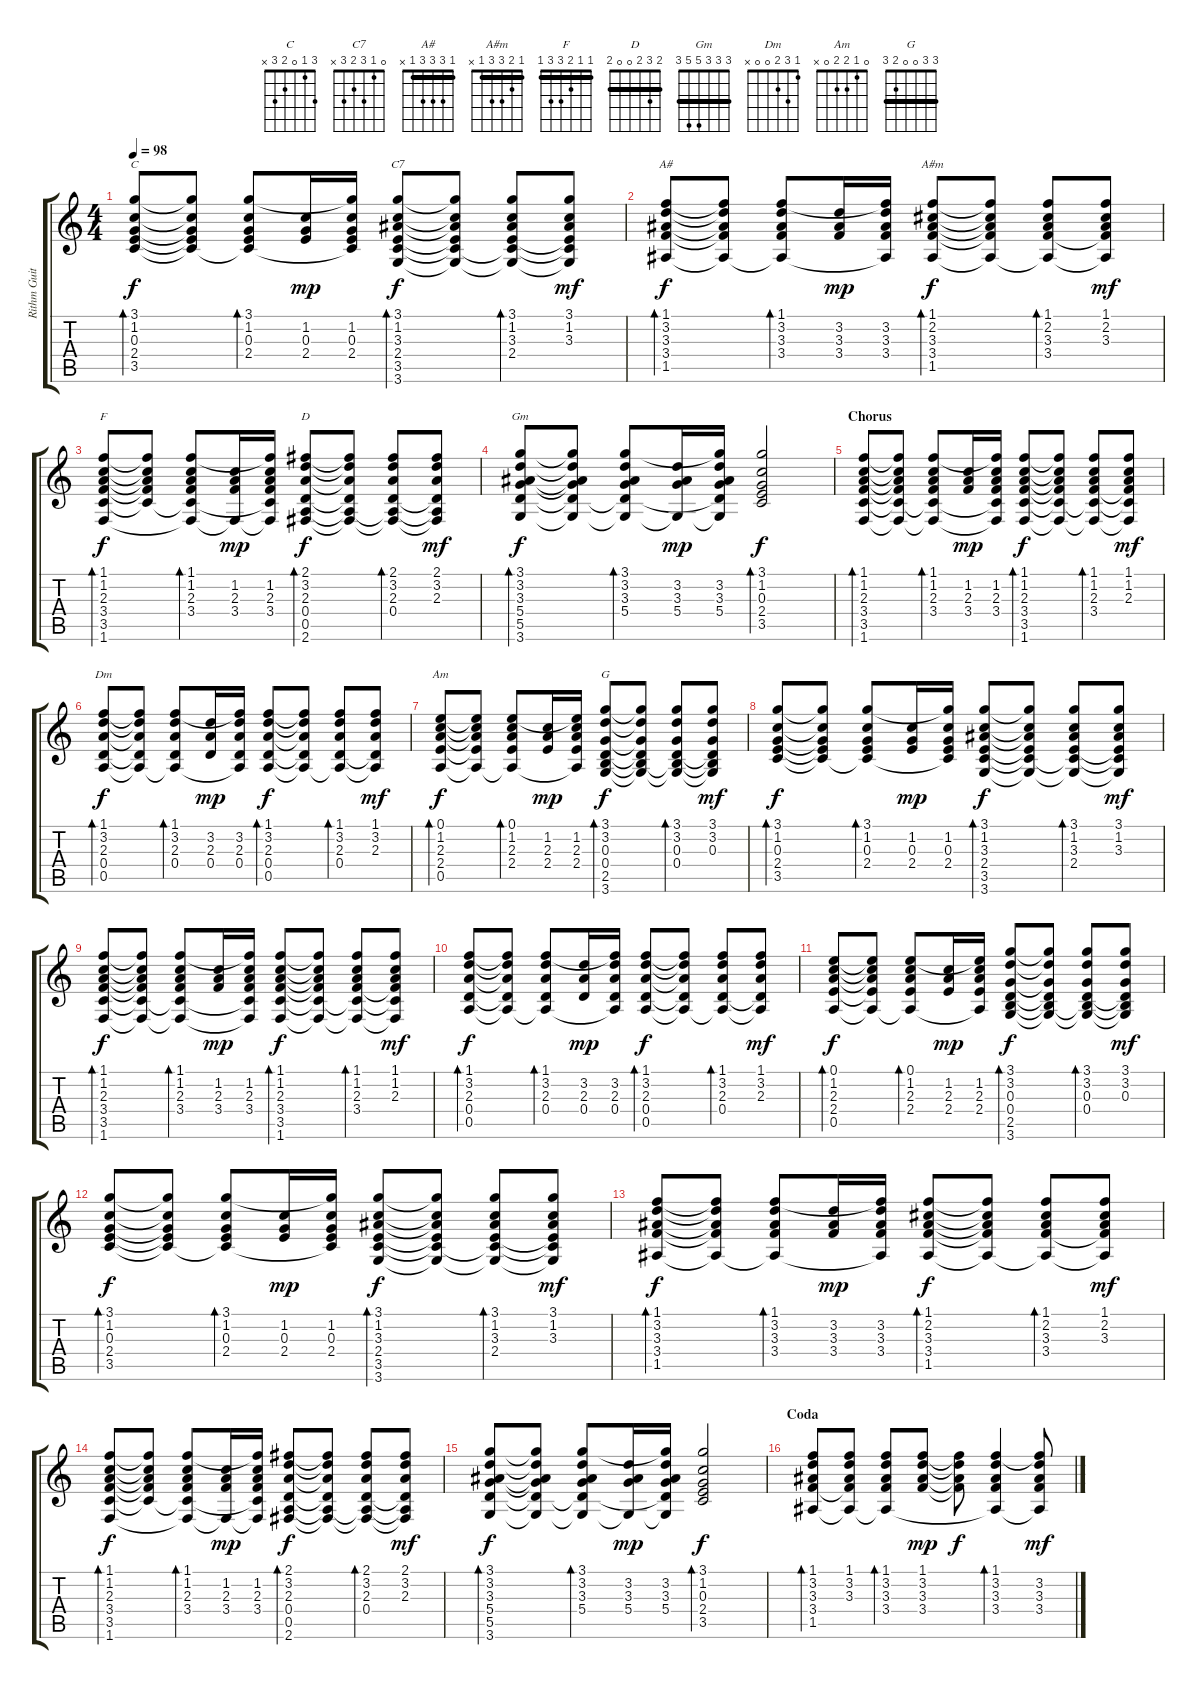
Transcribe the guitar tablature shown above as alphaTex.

\track ("Rithm Guitar (Steel)" "Rithm Guit") {instrument acousticguitarsteel}
\staff {score tabs}
\tuning (E4 B3 G3 D3 A2 E2) {hide}
\chord ("C" 3 1 0 2 3 x)
\chord ("C7" 0 1 3 2 3 x)
\chord ("A#" 1 3 3 3 1 x) {barre 1}
\chord ("A#m" 1 2 3 3 1 x) {barre 1}
\chord ("F" 1 1 2 3 3 1) {barre 1}
\chord ("D" 2 3 2 0 0 2) {barre 2}
\chord ("Gm" 3 3 3 5 5 3) {barre 3}
\chord ("Dm" 1 3 2 0 0 x)
\chord ("Am" 0 1 2 2 0 x)
\chord ("G" 3 3 0 0 2 3) {barre 3}
\ts (4 4)
\tempo 98
\clef g2
\ks c
(3.1 1.2 0.3 2.4 3.5).8{bd 60 ch "C" dy f} (3.1{t} 1.2{t} 0.3{t} 2.4{t} 3.5{t}).8 (3.1 1.2 0.3 2.4 3.5{t}).8{bd 30} (1.2 0.3 2.4).16{dy mp} (3.1{t} 1.2 0.3 2.4 3.5{t}).16 (3.1 1.2 3.3 2.4 3.5 3.6).8{bd 60 ch "C7" dy f} (3.1{t} 1.2{t} 3.3{t} 2.4{t} 3.5{t} 3.6{t}).8 (3.1 1.2 3.3 2.4 3.5{t} 3.6{t}).8{bd 30} (3.1 1.2 3.3 2.4{t} 3.5{t} 3.6{t}).8{dy mf} |
(1.1 3.2 3.3 3.4 1.5).8{bd 60 ch "A#" dy f} (1.1{t} 3.2{t} 3.3{t} 3.4{t} 1.5{t}).8 (1.1 3.2 3.3 3.4 1.5{t}).8{bd 30} (3.2 3.3 3.4).16{dy mp} (1.1{t} 3.2 3.3 3.4 1.5{t}).16 (1.1 2.2 3.3 3.4 1.5).8{bd 60 ch "A#m" dy f} (1.1{t} 2.2{t} 3.3{t} 3.4{t} 1.5{t}).8 (1.1 2.2 3.3 3.4 1.5{t}).8{bd 30} (1.1 2.2 3.3 3.4{t} 1.5{t}).8{dy mf} |
(1.1 1.2 2.3 3.4 3.5 1.6).8{bd 60 ch "F" dy f} (1.1{t} 1.2{t} 2.3{t} 3.4{t} 3.5{t}).8 (1.1 1.2 2.3 3.4 3.5{t} 1.6{t}).8{bd 30} (1.2 2.3 3.4 1.6{t}).16{dy mp} (1.1{t} 1.2 2.3 3.4 3.5{t} 1.6{t}).16 (2.1 3.2 2.3 0.4 0.5 2.6).8{bd 60 ch "D" dy f} (2.1{t} 3.2{t} 2.3{t} 0.4{t} 0.5{t} 2.6{t}).8 (2.1 3.2 2.3 0.4 0.5{t} 2.6{t}).8{bd 30} (2.1 3.2 2.3 0.4{t} 0.5{t} 2.6{t}).8{dy mf} |
(3.1 3.2 3.3 5.4 5.5 3.6).8{bd 60 ch "Gm" dy f} (3.1{t} 3.2{t} 3.3{t} 5.4{t} 5.5{t} 3.6{t}).8 (3.1 3.2 3.3 5.4 5.5{t} 3.6{t}).8{bd 30} (3.2 3.3 5.4 3.6{t}).16{dy mp} (3.1{t} 3.2 3.3 5.4 5.5{t} 3.6{t}).16 (3.1 1.2 0.3 2.4 3.5).2{bd 60 dy f} |
\section ("" "Chorus")
(1.1 1.2 2.3 3.4 3.5 1.6).8{bd 60} (1.1{t} 1.2{t} 2.3{t} 3.4{t} 3.5{t} 1.6{t}).8 (1.1 1.2 2.3 3.4 3.5{t} 1.6{t}).8{bd 30} (1.2 2.3 3.4).16{dy mp} (1.1{t} 1.2 2.3 3.4 3.5{t} 1.6{t}).16 (1.1 1.2 2.3 3.4 3.5 1.6).8{bd 60 dy f} (1.1{t} 1.2{t} 2.3{t} 3.4{t} 3.5{t} 1.6{t}).8 (1.1 1.2 2.3 3.4 3.5{t} 1.6{t}).8{bd 30} (1.1 1.2 2.3 3.4{t} 3.5{t} 1.6{t}).8{dy mf} |
(1.1 3.2 2.3 0.4 0.5).8{bd 60 ch "Dm" dy f} (1.1{t} 3.2{t} 2.3{t} 0.4{t} 0.5{t}).8 (1.1 3.2 2.3 0.4 0.5{t}).8{bd 30} (3.2 2.3 0.4).16{dy mp} (1.1{t} 3.2 2.3 0.4 0.5{t}).16 (1.1 3.2 2.3 0.4 0.5).8{bd 60 dy f} (1.1{t} 3.2{t} 2.3{t} 0.4{t} 0.5{t}).8 (1.1 3.2 2.3 0.4 0.5{t}).8{bd 30} (1.1 3.2 2.3 0.4{t} 0.5{t}).8{dy mf} |
(0.1 1.2 2.3 2.4 0.5).8{bd 60 ch "Am" dy f} (0.1{t} 1.2{t} 2.3{t} 2.4{t} 0.5{t}).8 (0.1 1.2 2.3 2.4 0.5{t}).8{bd 30} (1.2 2.3 2.4).16{dy mp} (0.1{t} 1.2 2.3 2.4 0.5{t}).16 (3.1 3.2 0.3 0.4 2.5 3.6).8{bd 60 ch "G" dy f} (3.1{t} 3.2{t} 0.3{t} 0.4{t} 2.5{t} 3.6{t}).8 (3.1 3.2 0.3 0.4 2.5{t} 3.6{t}).8{bd 30} (3.1 3.2 0.3 0.4{t} 2.5{t} 3.6{t}).8{dy mf} |
(3.1 1.2 0.3 2.4 3.5).8{bd 60 dy f} (3.1{t} 1.2{t} 0.3{t} 2.4{t} 3.5{t}).8 (3.1 1.2 0.3 2.4 3.5{t}).8{bd 30} (1.2 0.3 2.4).16{dy mp} (3.1{t} 1.2 0.3 2.4 3.5{t}).16 (3.1 1.2 3.3 2.4 3.5 3.6).8{bd 60 dy f} (3.1{t} 1.2{t} 3.3{t} 2.4{t} 3.5{t} 3.6{t}).8 (3.1 1.2 3.3 2.4 3.5{t} 3.6{t}).8{bd 30} (3.1 1.2 3.3 2.4{t} 3.5{t} 3.6{t}).8{dy mf} |
(1.1 1.2 2.3 3.4 3.5 1.6).8{bd 60 dy f} (1.1{t} 1.2{t} 2.3{t} 3.4{t} 3.5{t} 1.6{t}).8 (1.1 1.2 2.3 3.4 3.5{t} 1.6{t}).8{bd 30} (1.2 2.3 3.4).16{dy mp} (1.1{t} 1.2 2.3 3.4 3.5{t} 1.6{t}).16 (1.1 1.2 2.3 3.4 3.5 1.6).8{bd 60 dy f} (1.1{t} 1.2{t} 2.3{t} 3.4{t} 3.5{t} 1.6{t}).8 (1.1 1.2 2.3 3.4 3.5{t} 1.6{t}).8{bd 30} (1.1 1.2 2.3 3.4{t} 3.5{t} 1.6{t}).8{dy mf} |
(1.1 3.2 2.3 0.4 0.5).8{bd 60 dy f} (1.1{t} 3.2{t} 2.3{t} 0.4{t} 0.5{t}).8 (1.1 3.2 2.3 0.4 0.5{t}).8{bd 30} (3.2 2.3 0.4).16{dy mp} (1.1{t} 3.2 2.3 0.4 0.5{t}).16 (1.1 3.2 2.3 0.4 0.5).8{bd 60 dy f} (1.1{t} 3.2{t} 2.3{t} 0.4{t} 0.5{t}).8 (1.1 3.2 2.3 0.4 0.5{t}).8{bd 30} (1.1 3.2 2.3 0.4{t} 0.5{t}).8{dy mf} |
(0.1 1.2 2.3 2.4 0.5).8{bd 60 dy f} (0.1{t} 1.2{t} 2.3{t} 2.4{t} 0.5{t}).8 (0.1 1.2 2.3 2.4 0.5{t}).8{bd 30} (1.2 2.3 2.4).16{dy mp} (0.1{t} 1.2 2.3 2.4 0.5{t}).16 (3.1 3.2 0.3 0.4 2.5 3.6).8{bd 60 dy f} (3.1{t} 3.2{t} 0.3{t} 0.4{t} 2.5{t} 3.6{t}).8 (3.1 3.2 0.3 0.4 2.5{t} 3.6{t}).8{bd 30} (3.1 3.2 0.3 0.4{t} 2.5{t} 3.6{t}).8{dy mf} |
(3.1 1.2 0.3 2.4 3.5).8{bd 60 dy f} (3.1{t} 1.2{t} 0.3{t} 2.4{t} 3.5{t}).8 (3.1 1.2 0.3 2.4 3.5{t}).8{bd 30} (1.2 0.3 2.4).16{dy mp} (3.1{t} 1.2 0.3 2.4 3.5{t}).16 (3.1 1.2 3.3 2.4 3.5 3.6).8{bd 60 dy f} (3.1{t} 1.2{t} 3.3{t} 2.4{t} 3.5{t} 3.6{t}).8 (3.1 1.2 3.3 2.4 3.5{t} 3.6{t}).8{bd 30} (3.1 1.2 3.3 2.4{t} 3.5{t} 3.6{t}).8{dy mf} |
(1.1 3.2 3.3 3.4 1.5).8{bd 60 dy f} (1.1{t} 3.2{t} 3.3{t} 3.4{t} 1.5{t}).8 (1.1 3.2 3.3 3.4 1.5{t}).8{bd 30} (3.2 3.3 3.4).16{dy mp} (1.1{t} 3.2 3.3 3.4 1.5{t}).16 (1.1 2.2 3.3 3.4 1.5).8{bd 60 dy f} (1.1{t} 2.2{t} 3.3{t} 3.4{t} 1.5{t}).8 (1.1 2.2 3.3 3.4 1.5{t}).8{bd 30} (1.1 2.2 3.3 3.4{t} 1.5{t}).8{dy mf} |
(1.1 1.2 2.3 3.4 3.5 1.6).8{bd 60 dy f} (1.1{t} 1.2{t} 2.3{t} 3.4{t} 3.5{t}).8 (1.1 1.2 2.3 3.4 3.5{t} 1.6{t}).8{bd 30} (1.2 2.3 3.4 1.6{t}).16{dy mp} (1.1{t} 1.2 2.3 3.4 3.5{t} 1.6{t}).16 (2.1 3.2 2.3 0.4 0.5 2.6).8{bd 60 dy f} (2.1{t} 3.2{t} 2.3{t} 0.4{t} 0.5{t} 2.6{t}).8 (2.1 3.2 2.3 0.4 0.5{t} 2.6{t}).8{bd 30} (2.1 3.2 2.3 0.4{t} 0.5{t} 2.6{t}).8{dy mf} |
(3.1 3.2 3.3 5.4 5.5 3.6).8{bd 60 dy f} (3.1{t} 3.2{t} 3.3{t} 5.4{t} 5.5{t} 3.6{t}).8 (3.1 3.2 3.3 5.4 5.5{t} 3.6{t}).8{bd 30} (3.2 3.3 5.4 3.6{t}).16{dy mp} (3.1{t} 3.2 3.3 5.4 5.5{t} 3.6{t}).16 (3.1 1.2 0.3 2.4 3.5).2{bd 60 dy f} |
\section ("" "Coda")
(1.1 3.2 3.3 3.4 1.5).8{bd 60} (1.1 3.2 3.3 3.4{t} 1.5{t}).8 (1.1 3.2 3.3 3.4 1.5{t}).8{bd 30} (1.1 3.2 3.3 3.4).8{dy mp} (1.1{t} 3.2{t} 3.3{t} 3.4{t}).8{dy f} (1.1 3.2 3.3 3.4 1.5{t}).4{bd 30} (1.1{t} 3.2 3.3 3.4 1.5{t}).8{dy mf}
